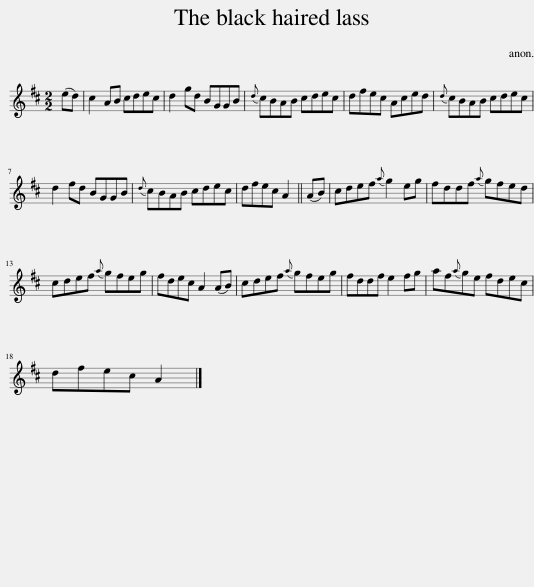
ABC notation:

X:1
L:1/8
M:2/2
I:linebreak $
K:D
V:1 treble
V:1
 (ed) | c2 AB cdec | d2 gd BGGB |{d} cBAB cdec | dfec Aced | %5
{d} cBAB cdec |$ d2 fd BGGB |{d} cBAB cdec | dfec A2 || (AB) | %10
 cdef{a} g2 eg | fddf{a} gfed |$ cdef{a} gfeg | fdec A2 (AB) | cdef{a} gfeg | %15
 fddf e2 fg | af{a}ge fdec |$ dfec A2 |] %18
